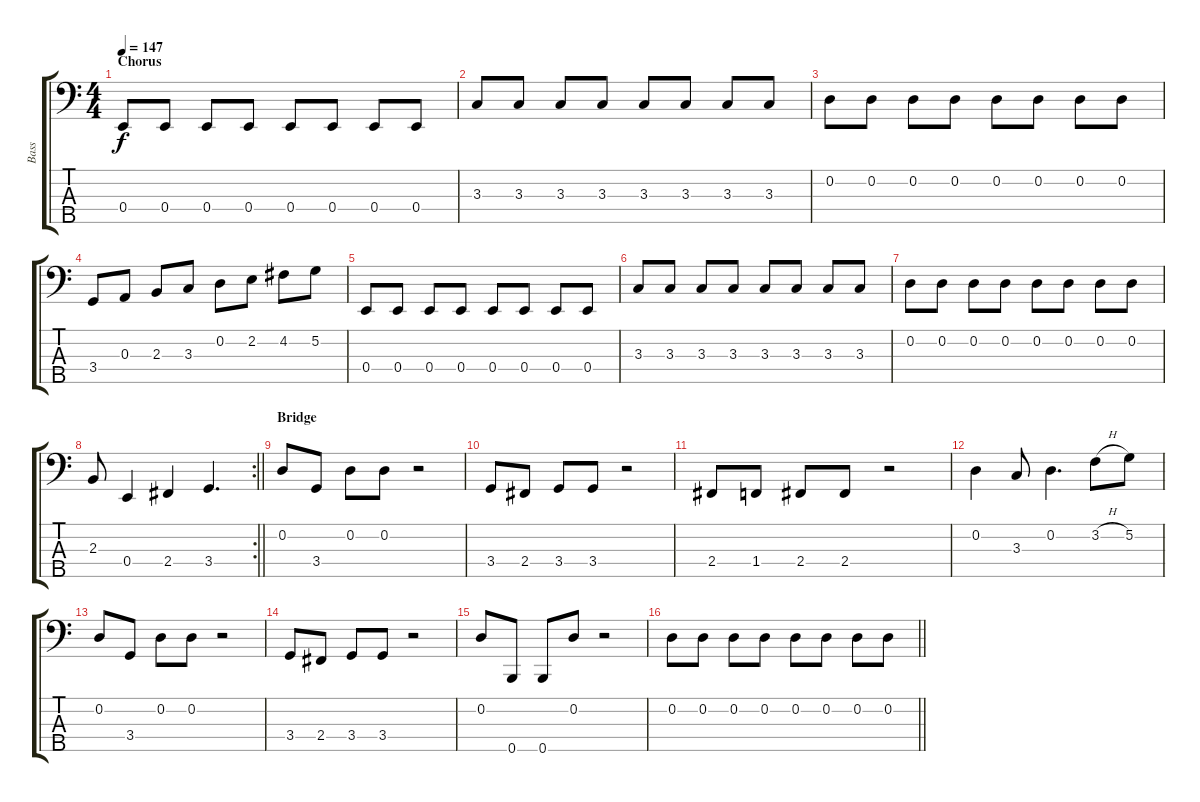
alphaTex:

\track ("Bass" "Bass") {instrument electricbassfinger}
\staff {score tabs}
\tuning (G2 D2 A1 E1 B0) {hide}
\ts (4 4)
\section ("" "Chorus")
\tempo 147
\clef f4
\ks c
0.4.8{dy f} 0.4.8 0.4.8 0.4.8 0.4.8 0.4.8 0.4.8 0.4.8 |
3.3.8 3.3.8 3.3.8 3.3.8 3.3.8 3.3.8 3.3.8 3.3.8 |
0.2.8 0.2.8 0.2.8 0.2.8 0.2.8 0.2.8 0.2.8 0.2.8 |
3.4.8 0.3.8 2.3.8 3.3.8 0.2.8 2.2.8 4.2.8 5.2.8 |
0.4.8 0.4.8 0.4.8 0.4.8 0.4.8 0.4.8 0.4.8 0.4.8 |
3.3.8 3.3.8 3.3.8 3.3.8 3.3.8 3.3.8 3.3.8 3.3.8 |
0.2.8 0.2.8 0.2.8 0.2.8 0.2.8 0.2.8 0.2.8 0.2.8 |
\rc 2
\barLineRight lightlight
2.3.8 0.4.4 2.4.4 3.4.4{d} |
\section ("" "Bridge")
0.2.8 3.4.8 0.2.8 0.2.8 r.2 |
3.4.8 2.4.8 3.4.8 3.4.8 r.2 |
2.4.8 1.4.8 2.4.8 2.4.8 r.2 |
0.2.4 3.3.8 0.2.4{d} 3.2{h}.8 5.2.8 |
0.2.8 3.4.8 0.2.8 0.2.8 r.2 |
3.4.8 2.4.8 3.4.8 3.4.8 r.2 |
0.2.8 0.5.8 0.5.8 0.2.8 r.2 |
\barLineRight lightlight
0.2.8 0.2.8 0.2.8 0.2.8 0.2.8 0.2.8 0.2.8 0.2.8
